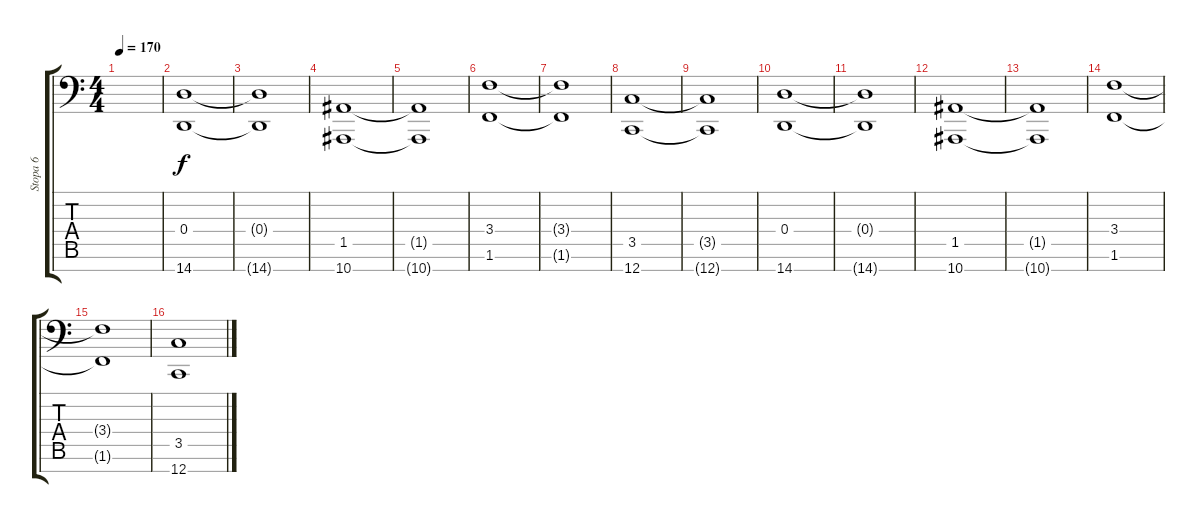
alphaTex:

\track ("Stopa 6" "Stopa 6") {instrument stringensemble2}
\staff {score tabs}
\tuning (E4 B3 G3 D3 A2 E2 C1) {hide}
\ts (4 4)
\tempo 170
\clef f4
\ks c
|
(0.4 14.7).1 |
(0.4{t} 14.7{t}).1 |
(1.5 10.7).1 |
(1.5{t} 10.7{t}).1 |
(3.4 1.6).1 |
(3.4{t} 1.6{t}).1 |
(3.5 12.7).1 |
(3.5{t} 12.7{t}).1 |
(0.4 14.7).1 |
(0.4{t} 14.7{t}).1 |
(1.5 10.7).1 |
(1.5{t} 10.7{t}).1 |
(3.4 1.6).1 |
(3.4{t} 1.6{t}).1 |
(3.5 12.7).1
